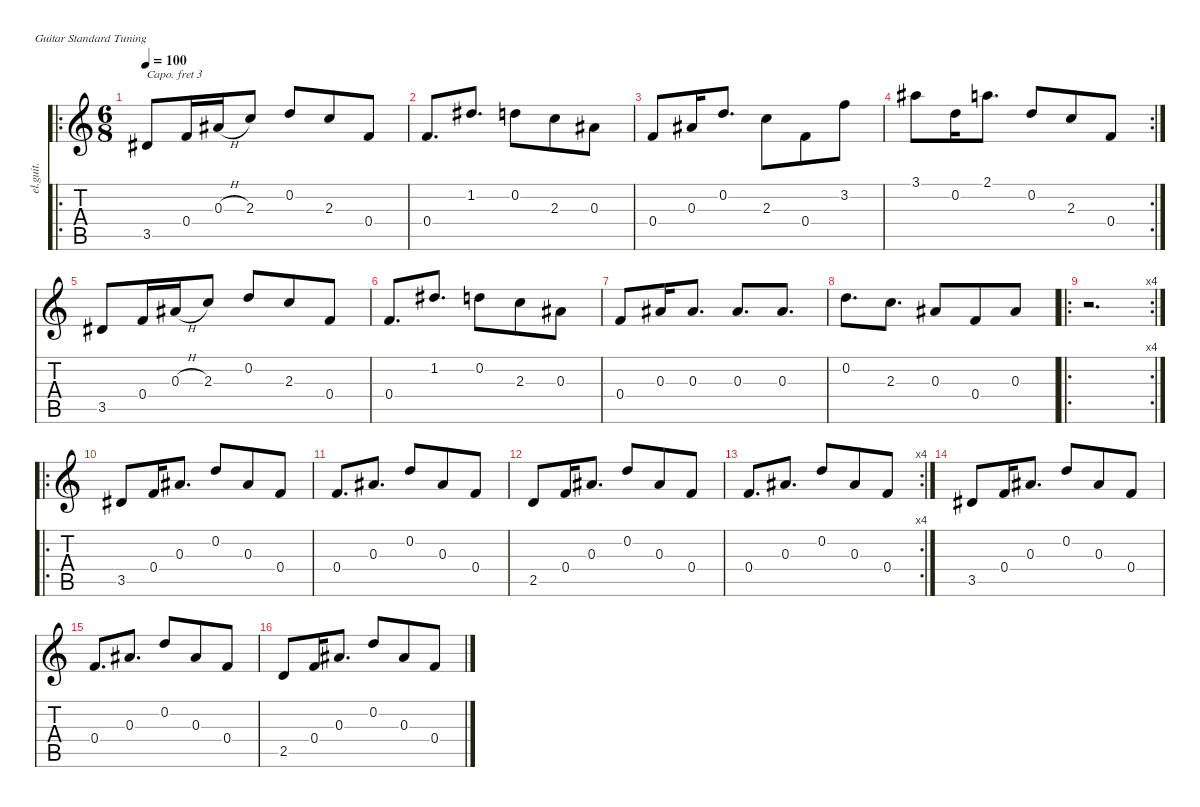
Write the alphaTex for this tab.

\defaultSystemsLayout 4
\hideDynamics
\bracketExtendMode nobrackets
\otherSystemsTrackNameOrientation horizontal
\track ("Guitar 1" "el.guit.") {instrument electricguitarclean}
\staff {score tabs}
\capo 3
\tuning (E4 B3 G3 D3 A2 E2)
\ro
\ts (6 8)
\tempo 100
\clef g2
\ks c
3.5.8{dy mf} 0.4.16 0.3{h}.16 2.3.8 0.2.8 2.3.8 0.4.8 |
0.4.8{d} 1.2.8{d} 0.2.8 2.3.8 0.3.8 |
0.4.8 0.3.16 0.2.8{d} 2.3.8 0.4.8 3.2.8 |
\rc 2
3.1.8 0.2.16 2.1.8{d} 0.2.8 2.3.8 0.4.8 |
3.5.8 0.4.16 0.3{h}.16 2.3.8 0.2.8 2.3.8 0.4.8 |
0.4.8{d} 1.2.8{d} 0.2.8 2.3.8 0.3.8 |
0.4.8 0.3.16 0.3.8{d} 0.3.8{d} 0.3.8{d} |
0.2.8{d} 2.3.8{d} 0.3.8 0.4.8 0.3.8 |
\ro
\rc 4
r.2{d} |
\ro
3.5.8 0.4.16 0.3.8{d} 0.2.8 0.3.8 0.4.8 |
0.4.8{d} 0.3.8{d} 0.2.8 0.3.8 0.4.8 |
2.5.8 0.4.16 0.3.8{d} 0.2.8 0.3.8 0.4.8 |
\rc 4
0.4.8{d} 0.3.8{d} 0.2.8 0.3.8 0.4.8 |
3.5.8 0.4.16 0.3.8{d} 0.2.8 0.3.8 0.4.8 |
0.4.8{d} 0.3.8{d} 0.2.8 0.3.8 0.4.8 |
2.5.8 0.4.16 0.3.8{d} 0.2.8 0.3.8 0.4.8
